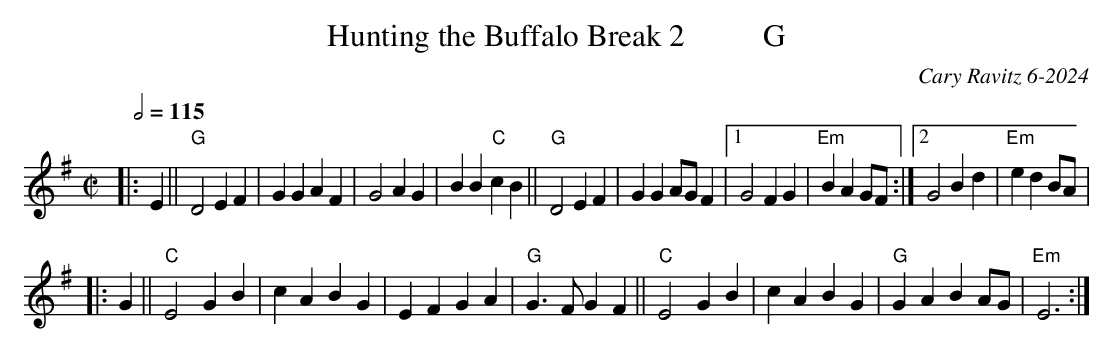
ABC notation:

X:1
T: Hunting the Buffalo Break 2          G
C: Cary Ravitz 6-2024
M: C|
L: 1/8
Q: 1/2=115
K: Em
|: E2 || "G"D4 E2F2 | G2G2A2 F2| G4A2G2  | B2B2 "C"c2 B2 || "G"D4 E2F2 | G2 G2 AGF2| [1 G4F2G2   | "Em"B2 A2 GF  :|[2 G4B2d2   | "Em"e2 d2 BA |
|: G2 || "C"E4 G2 B2 | c2 A2 B2 G2 | E2 F2 G2 A2 | "G"G3 F G2 F2 || "C"E4 G2 B2 | c2 A2 B2 G2 | "G"G2 A2 B2 AG | "Em" E6 :|
